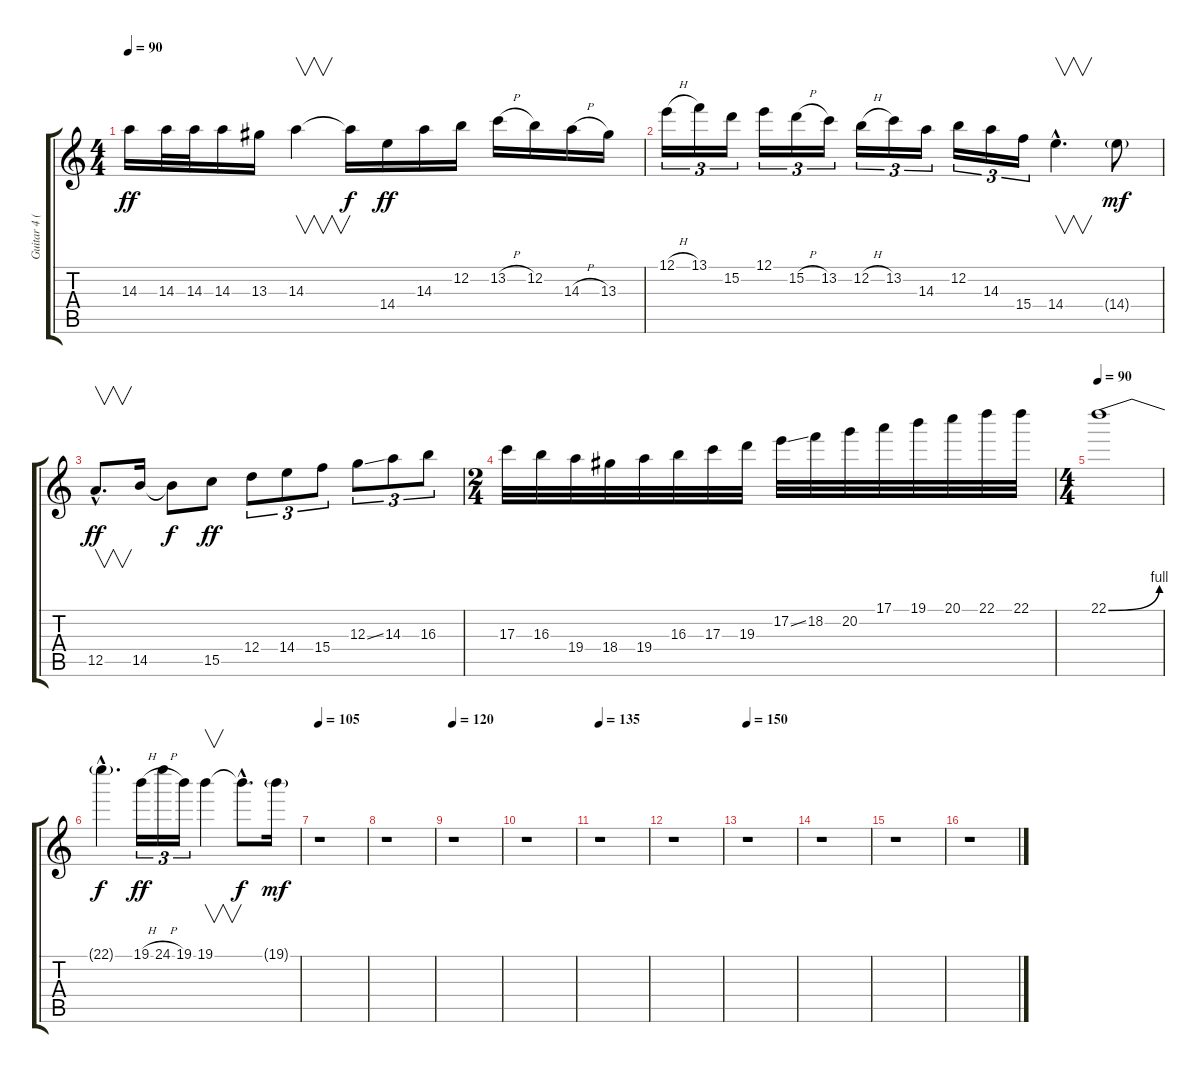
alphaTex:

\track ("Guitar 4 (Al Pitrelli's Solos)" "Guitar 4 (") {instrument distortionguitar}
\staff {score tabs}
\tuning (E4 B3 G3 D3 A2 E2) {hide}
\ts (4 4)
\tempo 90
\clef g2
\ks c
14.3.16{dy ff} 14.3.32 14.3.32 14.3.16 13.3.16 14.3.4{v} 14.3{t}.16{dy f} 14.4.16{dy ff} 14.3.16 12.2.16 13.2{h}.16 12.2.16 14.3{h}.16 13.3.16 |
12.1{h}.16{tu (3 2)} 13.1.16{tu (3 2)} 15.2.16{tu (3 2)} 12.1.16{tu (3 2)} 15.2{h}.16{tu (3 2)} 13.2.16{tu (3 2)} 12.2{h}.16{tu (3 2)} 13.2.16{tu (3 2)} 14.3.16{tu (3 2)} 12.2.16{tu (3 2)} 14.3.16{tu (3 2)} 15.4.16{tu (3 2)} 14.4{hac}.4{v d} 14.4{g}.8{dy mf} |
12.5{hac}.8{v d dy ff} 14.5.16 14.5{t}.8{dy f} 15.5.8{dy ff} 12.4.8{tu (3 2)} 14.4.8{tu (3 2)} 15.4.8{tu (3 2)} 12.3{ss}.8{tu (3 2)} 14.3.8{tu (3 2)} 16.3.8{tu (3 2)} |
\ts (2 4)
17.3.32 16.3.32 19.4.32 18.4.32 19.4.32 16.3.32 17.3.32 19.3.32 17.2{ss}.32 18.2.32 20.2.32 17.1.32 19.1.32 20.1.32 22.1.32 22.1.32 |
\ts (4 4)
\tempo 90
22.1{be (bend 0 0 60 4)}.1 |
22.1{hac t}.4{d dy f} 19.1{h}.16{tu (3 2) dy ff} 24.1{h}.16{tu (3 2)} 19.1.16{tu (3 2)} 19.1.4{v} 19.1{hac t}.8{d dy f} 19.1{g}.16{dy mf} |
\tempo 105
r.1 |
r.1 |
\tempo 120
r.1 |
r.1 |
\tempo 135
r.1 |
r.1 |
\tempo 150
r.1 |
r.1 |
r.1 |
r.1
